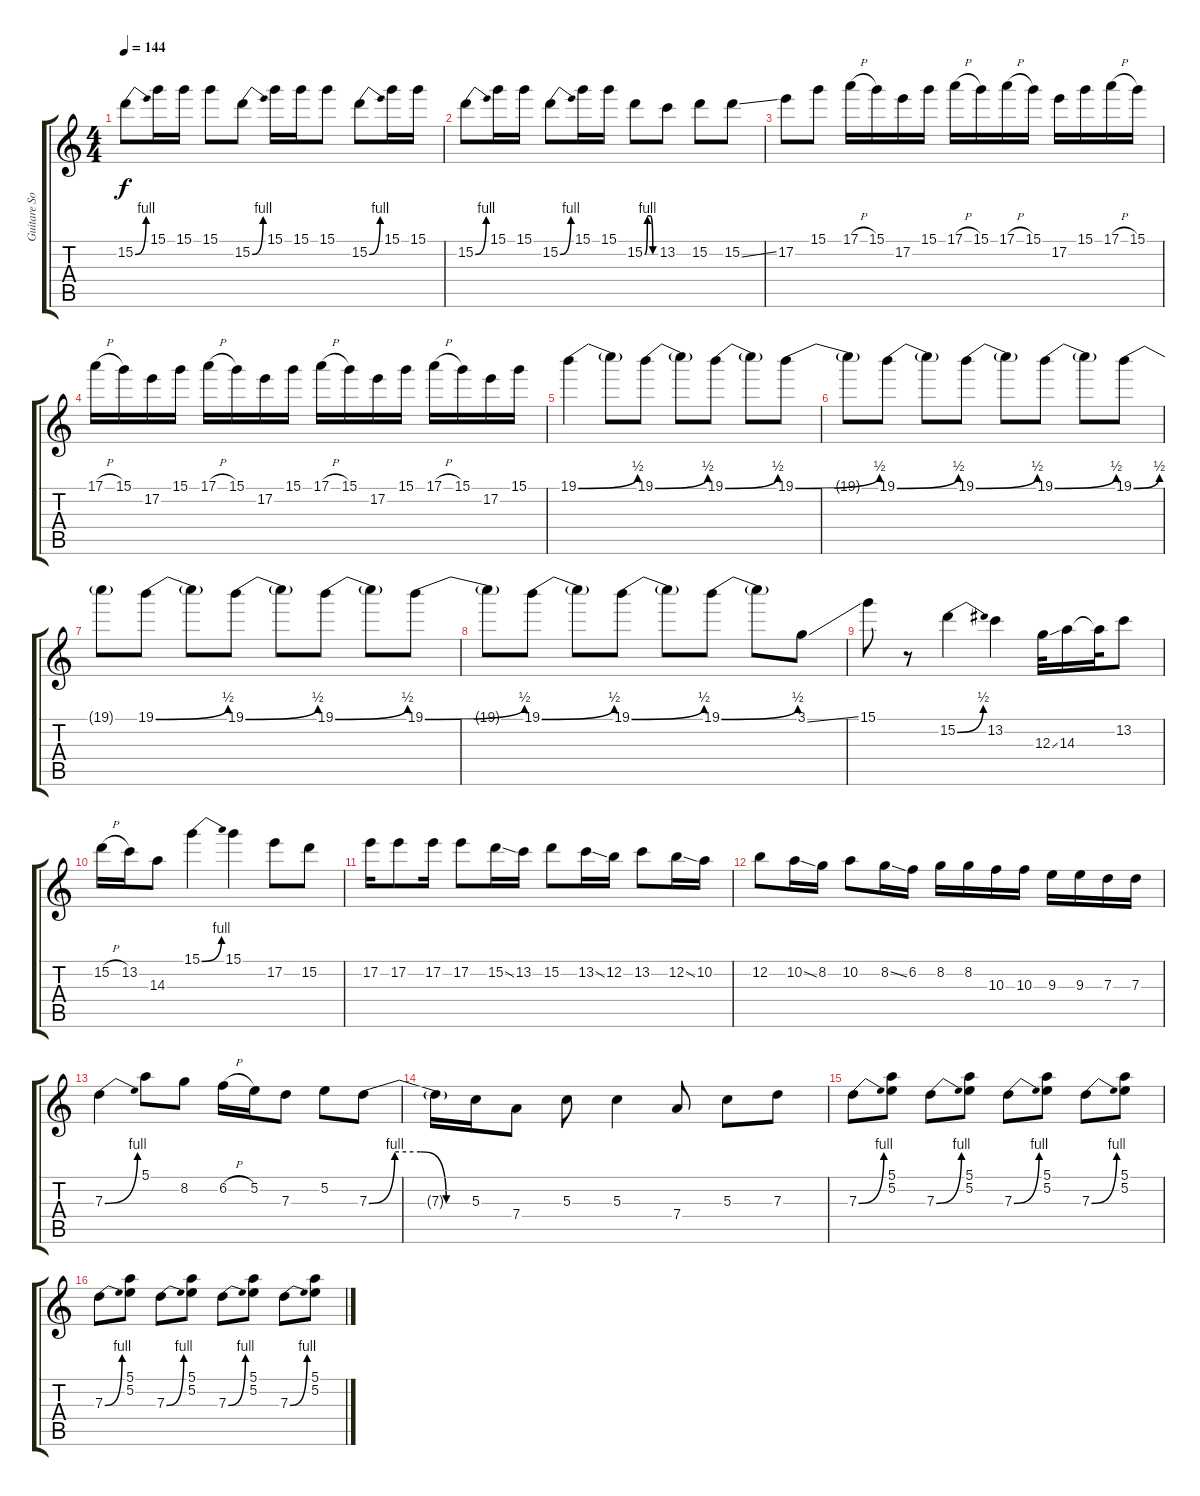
\track ("Guitare Solo Partie 2" "Guitare So") {instrument overdrivenguitar}
\staff {score tabs}
\tuning (E4 B3 G3 D3 A2 E2) {hide}
\ts (4 4)
\tempo 144
\clef g2
\ks c
15.2{be (bend 0 0 60 4)}.8{dy f} 15.1.16 15.1.16 15.1.8 15.2{be (bend 0 0 60 4)}.8 15.1.16 15.1.16 15.1.8 15.2{be (bend 0 0 60 4)}.8 15.1.16 15.1.16 |
15.2{be (bend 0 0 60 4)}.8 15.1.16 15.1.16 15.2{be (bend 0 0 60 4)}.8 15.1.16 15.1.16 15.2{be (custom 0 0 15 4 30 4 45 0 60 0)}.8 13.2.8 15.2.8 15.2{ss}.8 |
17.2.8 15.1.8 17.1{h}.16 15.1.16 17.2.16 15.1.16 17.1{h}.16 15.1.16 17.1{h}.16 15.1.16 17.2.16 15.1.16 17.1{h}.16 15.1.16 |
17.1{h}.16 15.1.16 17.2.16 15.1.16 17.1{h}.16 15.1.16 17.2.16 15.1.16 17.1{h}.16 15.1.16 17.2.16 15.1.16 17.1{h}.16 15.1.16 17.2.16 15.1.16 |
19.1{be (bend 0 0 60 2)}.4 19.1{t}.8 19.1{be (bend 0 0 60 2)}.8 19.1{t}.8 19.1{be (bend 0 0 60 2)}.8 19.1{t}.8 19.1{be (bend 0 0 60 2)}.8 |
19.1{t}.8 19.1{be (bend 0 0 60 2)}.8 19.1{t}.8 19.1{be (bend 0 0 60 2)}.8 19.1{t}.8 19.1{be (bend 0 0 60 2)}.8 19.1{t}.8 19.1{be (bend 0 0 60 2)}.8 |
19.1{t}.8 19.1{be (bend 0 0 60 2)}.8 19.1{t}.8 19.1{be (bend 0 0 60 2)}.8 19.1{t}.8 19.1{be (bend 0 0 60 2)}.8 19.1{t}.8 19.1{be (bend 0 0 60 2)}.8 |
19.1{t}.8 19.1{be (bend 0 0 60 2)}.8 19.1{t}.8 19.1{be (bend 0 0 60 2)}.8 19.1{t}.8 19.1{be (bend 0 0 60 2)}.8 19.1{t}.8 3.1{ss}.8 |
15.1.8 r.8 15.2{be (bend 0 0 60 2)}.4 13.2.4 12.3{ss}.32 14.3.16 14.3{t}.32 13.2.8 |
15.2{h}.16 13.2.16 14.3.8 15.1{be (bend 0 0 60 4)}.4 15.1.4 17.2.8 15.2.8 |
17.2.16 17.2.8 17.2.16 17.2.8 15.2{ss}.16 13.2.16 15.2.8 13.2{ss}.16 12.2.16 13.2.8 12.2{ss}.16 10.2.16 |
12.2.8 10.2{ss}.16 8.2.16 10.2.8 8.2{ss}.16 6.2.16 8.2.16 8.2.16 10.3.16 10.3.16 9.3.16 9.3.16 7.3.16 7.3.16 |
7.3{be (bend 0 0 60 4)}.4 5.1.8 8.2.8 6.2{h}.16 5.2.16 7.3.8 5.2.8 7.3{be (custom 0 0 15 4 30 4 45 0 60 0)}.8 |
7.3{t}.16 5.3.16 7.4.8 5.3.8 5.3.4 7.4.8 5.3.8 7.3.8 |
7.3{be (bend 0 0 60 4)}.8 (5.1 5.2).8 7.3{be (bend 0 0 60 4)}.8 (5.1 5.2).8 7.3{be (bend 0 0 60 4)}.8 (5.1 5.2).8 7.3{be (bend 0 0 60 4)}.8 (5.1 5.2).8 |
7.3{be (bend 0 0 60 4)}.8 (5.1 5.2).8 7.3{be (bend 0 0 60 4)}.8 (5.1 5.2).8 7.3{be (bend 0 0 60 4)}.8 (5.1 5.2).8 7.3{be (bend 0 0 60 4)}.8 (5.1 5.2).8
